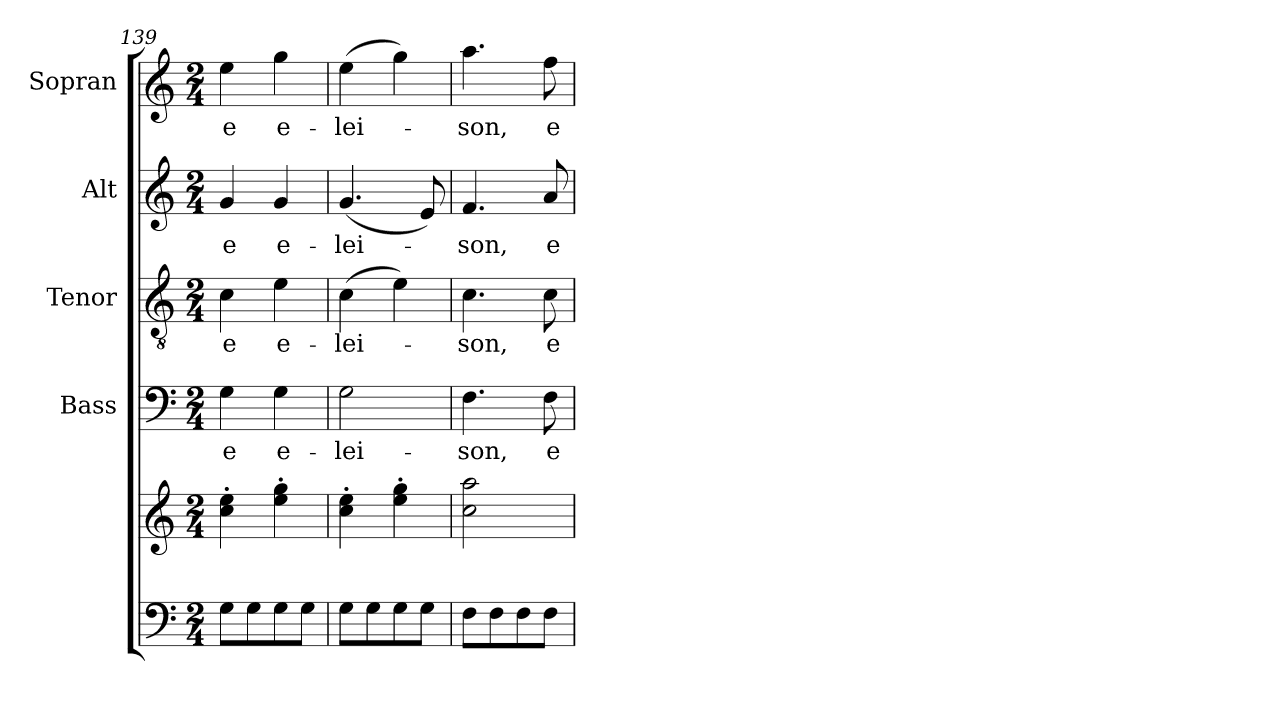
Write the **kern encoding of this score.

**kern	**kern	**kern	**text	**kern	**text	**kern	**text	**kern	**text
*part5	*part5	*part4	*part4	*part3	*part3	*part2	*part2	*part1	*part1
*staff6	*staff5	*staff4	*staff4	*staff3	*staff3	*staff2	*staff2	*staff1	*staff1
*	*	*I"Bass	*	*I"Tenor	*	*I"Alt	*	*I"Sopran	*
*	*	*I'B.	*	*I'T.	*	*I'A.	*	*I'S.	*
!!LO:PB:g=z
*clefF4	*clefG2	*clefF4	*	*clefGv2	*	*clefG2	*	*clefG2	*
*k[]	*k[]	*k[]	*	*k[]	*	*k[]	*	*k[]	*
*C:	*C:	*C:	*	*C:	*	*C:	*	*C:	*
*M2/4	*M2/4	*M2/4	*	*M2/4	*	*M2/4	*	*M2/4	*
=139	=139	=139	=139	=139	=139	=139	=139	=139	=139
!	!	!	!LO:LY:b	!	!LO:LY:b	!	!LO:LY:b	!	!LO:LY:b
8G\L	4cc\'> 4ee\'>	4G\	-e	4c\	-e	4g/	-e	4ee\	-e
8G\	.	.	.	.	.	.	.	.	.
!	!	!	!LO:LY:b	!	!LO:LY:b	!	!LO:LY:b	!	!LO:LY:b
8G\	4ee\'> 4gg\'>	4G\	e-	4e\	e-	4g/	e-	4gg\	e-
8G\J	.	.	.	.	.	.	.	.	.
=140	=140	=140	=140	=140	=140	=140	=140	=140	=140
!	!	!	!LO:LY:b	!	!LO:LY:b	!	!LO:LY:b	!	!LO:LY:b
8G\L	4cc\'> 4ee\'>	2G\	-lei-	(>4c\	-lei-	(<4.g/	-lei-	(>4ee\	-lei-
8G\	.	.	.	.	.	.	.	.	.
8G\	4ee\'> 4gg\'>	.	.	4e\)	.	.	.	4gg\)	.
8G\J	.	.	.	.	.	8e/)	.	.	.
=141	=141	=141	=141	=141	=141	=141	=141	=141	=141
!	!	!	!LO:LY:b	!	!LO:LY:b	!	!LO:LY:b	!	!LO:LY:b
8F\L	2cc\ 2aa\	4.F\	-son,	4.c\	-son,	4.f/	-son,	4.aa\	-son,
8F\	.	.	.	.	.	.	.	.	.
8F\	.	.	.	.	.	.	.	.	.
!	!	!	!LO:LY:b	!	!LO:LY:b	!	!LO:LY:b	!	!LO:LY:b
8F\J	.	8F\	e-	8c\	e-	8a/	e-	8ff\	e-
=	=	=	=	=	=	=	=	=	=
*-	*-	*-	*-	*-	*-	*-	*-	*-	*-
